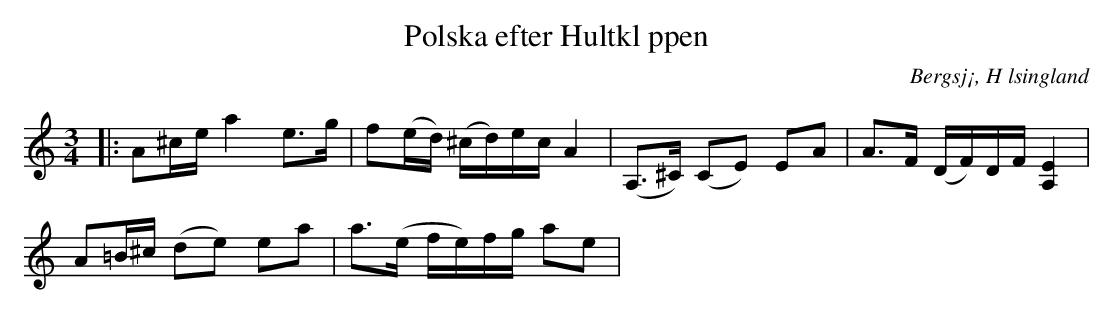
X:1
T:Polska efter Hultkl ppen
O:Bergsj¡, H lsingland
M:3/4
L:1/8
K:Am
|: A^c/e/ a2 e>g | f(e/d/) (^c/d/)e/c/ A2 | (A,>^C) (CE) EA | A>F (D/F/)D/F/ [A,2E2] |
A=B/^c/ (de) ea | a>(e f/e/)f/g/ ae |
